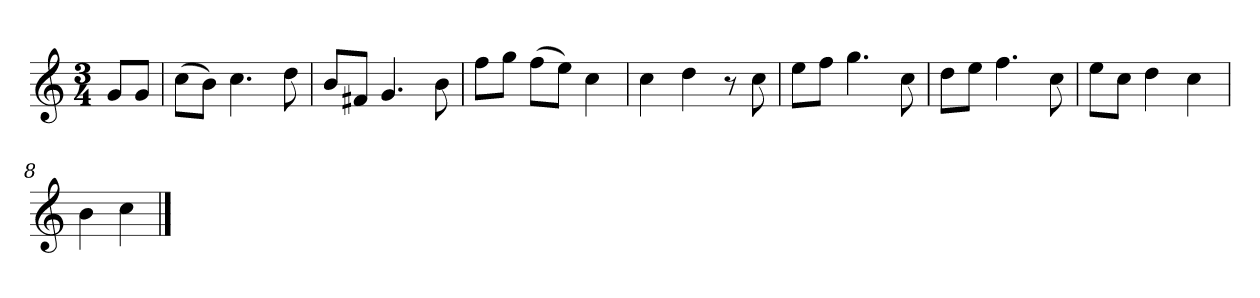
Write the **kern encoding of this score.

**kern
*part1
*staff1
*k[]
*M3/4
*MM120
=
8gL
8gJ
=1
(8ccL
8bJ)
4.cc
8dd
=2
8bL
8f#XJ
4.g
8b
=3
8ffL
8ggJ
(8ffL
8eeJ)
4cc
=4
4cc
4dd
8r
8cc
=5
8eeL
8ffJ
4.gg
8cc
=6
8ddL
8eeJ
4.ff
8cc
=7
8eeL
8ccJ
4dd
4cc
=8
4b
4cc
==
*-
